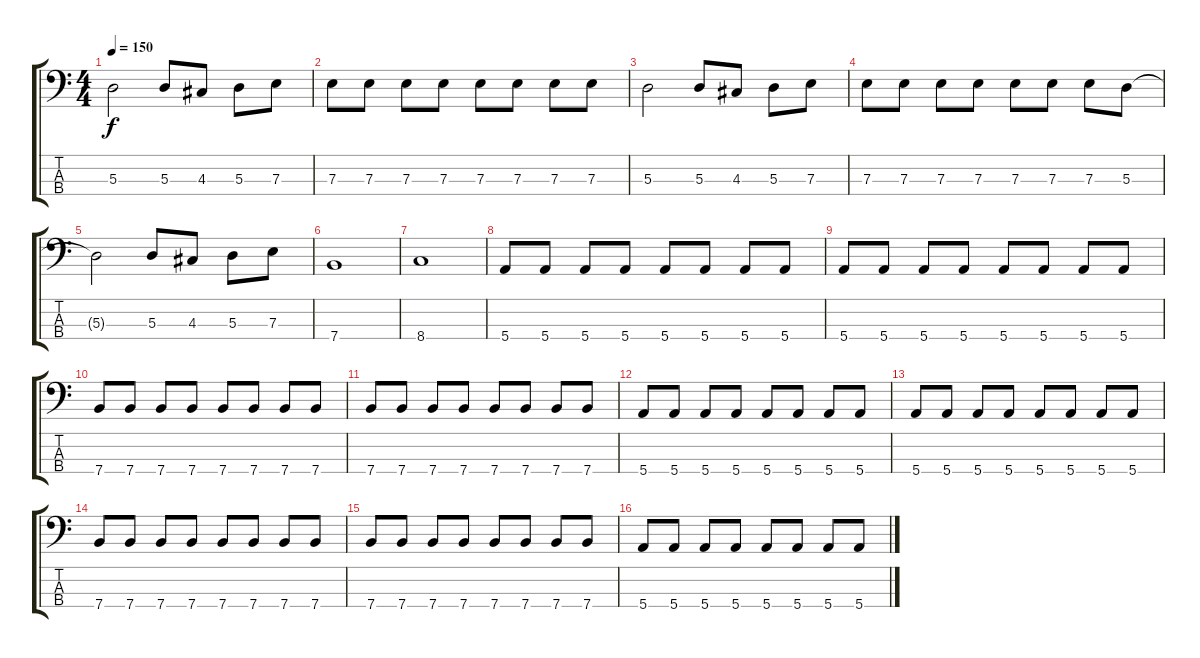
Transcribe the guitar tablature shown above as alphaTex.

\track "" {instrument electricbassfinger}
\staff {score tabs}
\tuning (G2 D2 A1 E1) {hide}
\ts (4 4)
\tempo 150
\clef f4
\ks c
5.3{t}.2{dy f} 5.3.8 4.3.8 5.3.8 7.3.8 |
7.3.8 7.3.8 7.3.8 7.3.8 7.3.8 7.3.8 7.3.8 7.3.8 |
5.3.2 5.3.8 4.3.8 5.3.8 7.3.8 |
7.3.8 7.3.8 7.3.8 7.3.8 7.3.8 7.3.8 7.3.8 5.3.8 |
5.3{t}.2 5.3.8 4.3.8 5.3.8 7.3.8 |
7.4.1 |
8.4.1 |
5.4.8 5.4.8 5.4.8 5.4.8 5.4.8 5.4.8 5.4.8 5.4.8 |
5.4.8 5.4.8 5.4.8 5.4.8 5.4.8 5.4.8 5.4.8 5.4.8 |
7.4.8 7.4.8 7.4.8 7.4.8 7.4.8 7.4.8 7.4.8 7.4.8 |
7.4.8 7.4.8 7.4.8 7.4.8 7.4.8 7.4.8 7.4.8 7.4.8 |
5.4.8 5.4.8 5.4.8 5.4.8 5.4.8 5.4.8 5.4.8 5.4.8 |
5.4.8 5.4.8 5.4.8 5.4.8 5.4.8 5.4.8 5.4.8 5.4.8 |
7.4.8 7.4.8 7.4.8 7.4.8 7.4.8 7.4.8 7.4.8 7.4.8 |
7.4.8 7.4.8 7.4.8 7.4.8 7.4.8 7.4.8 7.4.8 7.4.8 |
5.4.8 5.4.8 5.4.8 5.4.8 5.4.8 5.4.8 5.4.8 5.4.8
